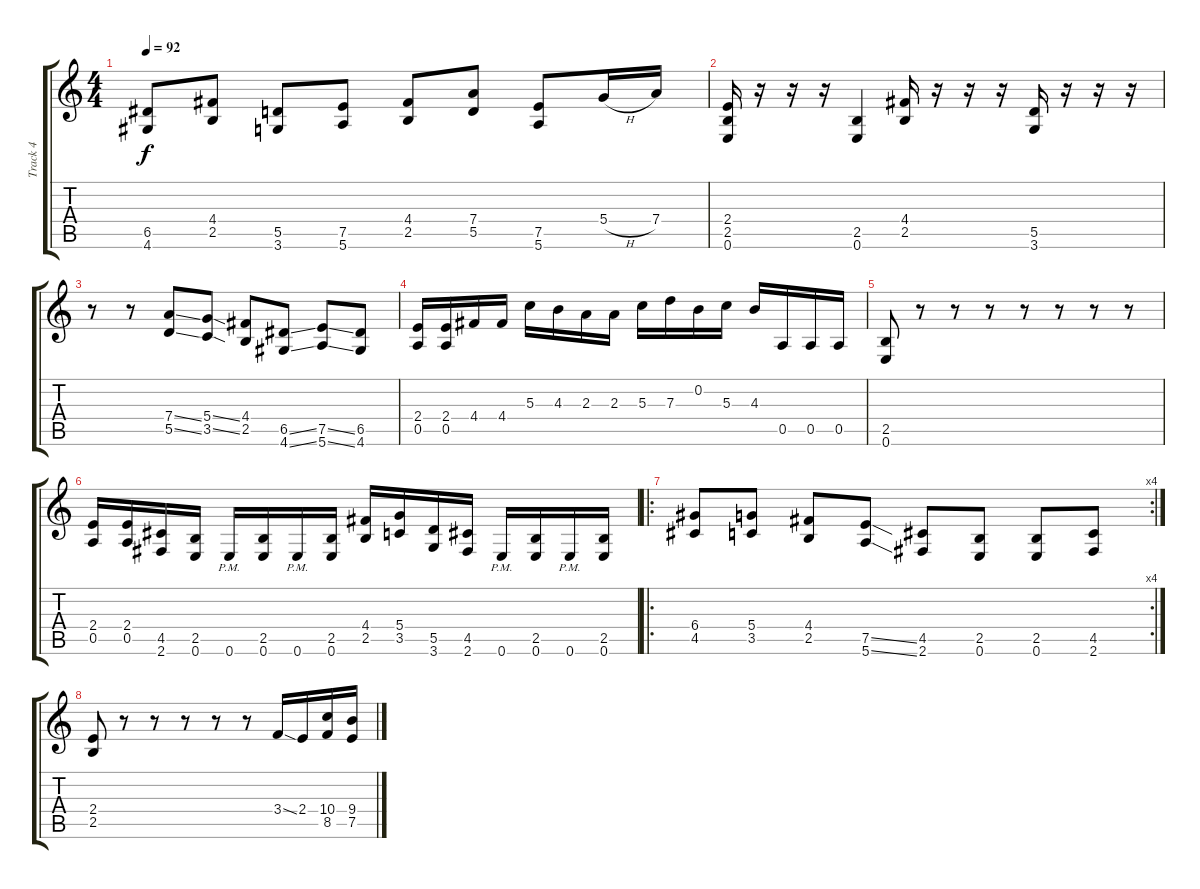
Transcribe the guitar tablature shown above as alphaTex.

\track ("Track 4" "Track 4") {instrument distortionguitar}
\staff {score tabs}
\tuning (E4 B3 G3 D3 A2 E2) {hide}
\ts (4 4)
\tempo 92
\clef g2
\ks c
(6.5 4.6).8{dy f} (4.4 2.5).8 (5.5 3.6).8 (7.5 5.6).8 (4.4 2.5).8 (7.4 5.5).8 (7.5 5.6).8 5.4{h}.16 7.4.16 |
(2.4 2.5 0.6).16 r.16 r.16 r.16 (2.5 0.6).4 (4.4 2.5).16 r.16 r.16 r.16 (5.5 3.6).16 r.16 r.16 r.16 |
r.8 r.8 (7.4{ss} 5.5{ss}).8 (5.4{ss} 3.5{ss}).8 (4.4 2.5).8 (6.5{ss} 4.6{ss}).8 (7.5{ss} 5.6{ss}).8 (6.5 4.6).8 |
(2.4 0.5).16 (2.4 0.5).16 4.4.16 4.4.16 5.3.16 4.3.16 2.3.16 2.3.16 5.3.16 7.3.16 0.2.16 5.3.16 4.3.16 0.5.16 0.5.16 0.5.16 |
(2.5 0.6).8 r.8 r.8 r.8 r.8 r.8 r.8 r.8 |
(2.4 0.5).16 (2.4 0.5).16 (4.5 2.6).16 (2.5 0.6).16 0.6{pm}.16 (2.5 0.6).16 0.6{pm}.16 (2.5 0.6).16 (4.4 2.5).16 (5.4 3.5).16 (5.5 3.6).16 (4.5 2.6).16 0.6{pm}.16 (2.5 0.6).16 0.6{pm}.16 (2.5 0.6).16 |
\ro
\rc 4
(6.4 4.5).8 (5.4 3.5).8 (4.4 2.5).8 (7.5{ss} 5.6{ss}).8 (4.5 2.6).8 (2.5 0.6).8 (2.5 0.6).8 (4.5 2.6).8 |
(2.4 2.5).8 r.8 r.8 r.8 r.8 r.8 3.4{ss}.16 2.4.16 (10.4 8.5).16 (9.4 7.5).16
